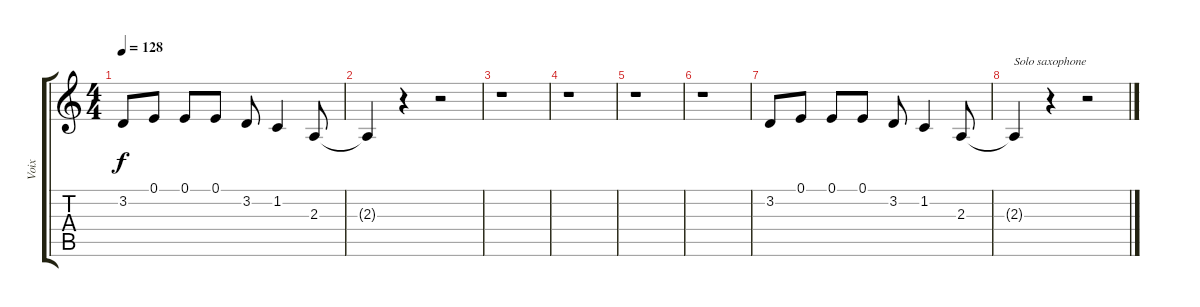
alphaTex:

\track ("Voix" "Voix") {instrument accordion}
\staff {score tabs}
\tuning (E4 B3 G3 D3 A2 E2) {hide}
\ts (4 4)
\tempo 128
\clef g2
\ks c
3.2.8{dy f} 0.1.8 0.1.8 0.1.8 3.2.8 1.2.4 2.3.8 |
2.3{t}.4 r.4 r.2 |
r.1 |
r.1 |
r.1 |
r.1 |
3.2.8 0.1.8 0.1.8 0.1.8 3.2.8 1.2.4 2.3.8 |
2.3{t}.4{txt "Solo saxophone"} r.4 r.2
